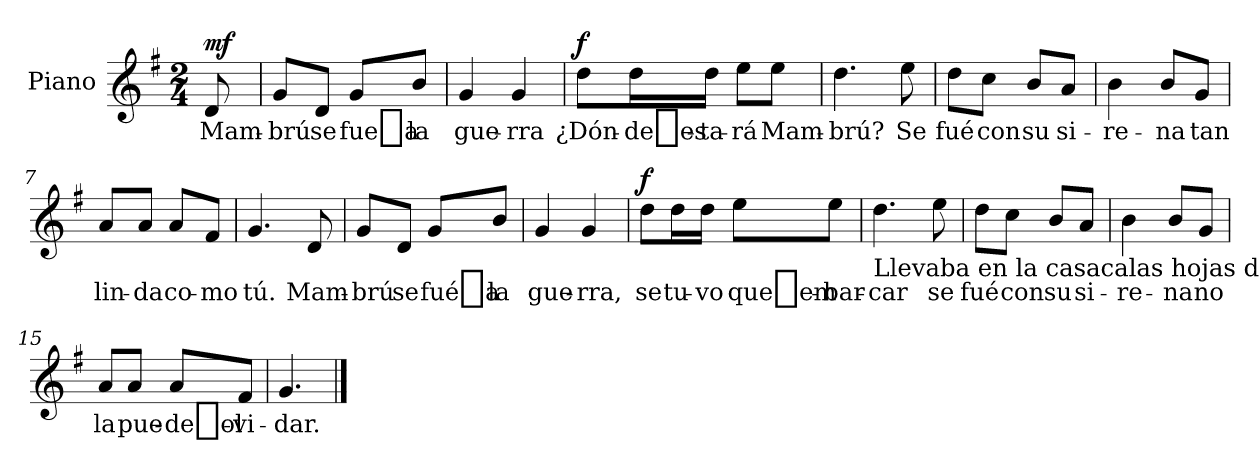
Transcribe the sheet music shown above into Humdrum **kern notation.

**kern	**text	**dynam
*part1	*part1	*part1
*staff1	*staff1	*staff1
*I"Piano	*	*
*I'Pno	*	*
*clefG2	*	*
*k[f#]	*	*
*G:	*	*
*M2/4	*	*
=	=	=
!	!	!LO:DY:a
8d/	Mam-	mf
*MM110	*	*
=1	=1	=1
8g/L	-brú	.
8d/J	se	.
8g/L	fue_a	.
8b/J	la	.
=2	=2	=2
4g/	gue-	.
4g/	-rra	.
=3	=3	=3
!	!	!LO:DY:a
8dd\L	¿Dón-	f
16dd\L	-de_es-	.
16dd\JJ	-ta-	.
8ee\L	-rá	.
8ee\J	Mam-	.
=4	=4	=4
4.dd\	-brú?	.
8ee\	Se	.
=5	=5	=5
8dd\L	fué	.
8cc\J	con	.
8b/L	su	.
8a/J	si-	.
=6	=6	=6
4b\	-re-	.
8b/L	-na	.
8g/J	tan	.
!!LO:LB:g=z
=7	=7	=7
8a/L	lin-	.
8a/J	-da	.
8a/L	co-	.
8f#/J	-mo	.
!!LO:LB:g=z
=8	=8	=8
4.g/	tú.	.
8d/	Mam-	.
=9	=9	=9
8g/L	-brú	.
8d/J	se	.
8g/L	fué_a	.
8b/J	la	.
=10	=10	=10
4g/	gue-	.
4g/	-rra,	.
=11	=11	=11
!	!	!LO:DY:a
8dd\L	se	f
16dd\L	tu-	.
16dd\JJ	-vo	.
8ee\L	que_em-	.
8ee\J	-bar-	.
!!LO:LB:g=z
=12	=12	=12
!LO:TX:b:t=Llevaba en la casacalas hojas de una flor,llevaba a su sirena,la prenda de su amor.Mambrú volvió de Francia,llora, llora y llorar;ha muerto su sirenaque la dejó en el mar.	!	!
4.dd\	-car	.
8ee\	se	.
=13	=13	=13
8dd\L	fué	.
8cc\J	con	.
8b/L	su	.
8a/J	si-	.
=14	=14	=14
4b\	-re-	.
8b/L	-na	.
8g/J	no	.
=15	=15	=15
8a/L	la	.
8a/J	pue-	.
8a/L	-de_ol-	.
8f#/J	-vi-	.
=16	=16	=16
4.g/	-dar.	.
==	==	==
*-	*-	*-
